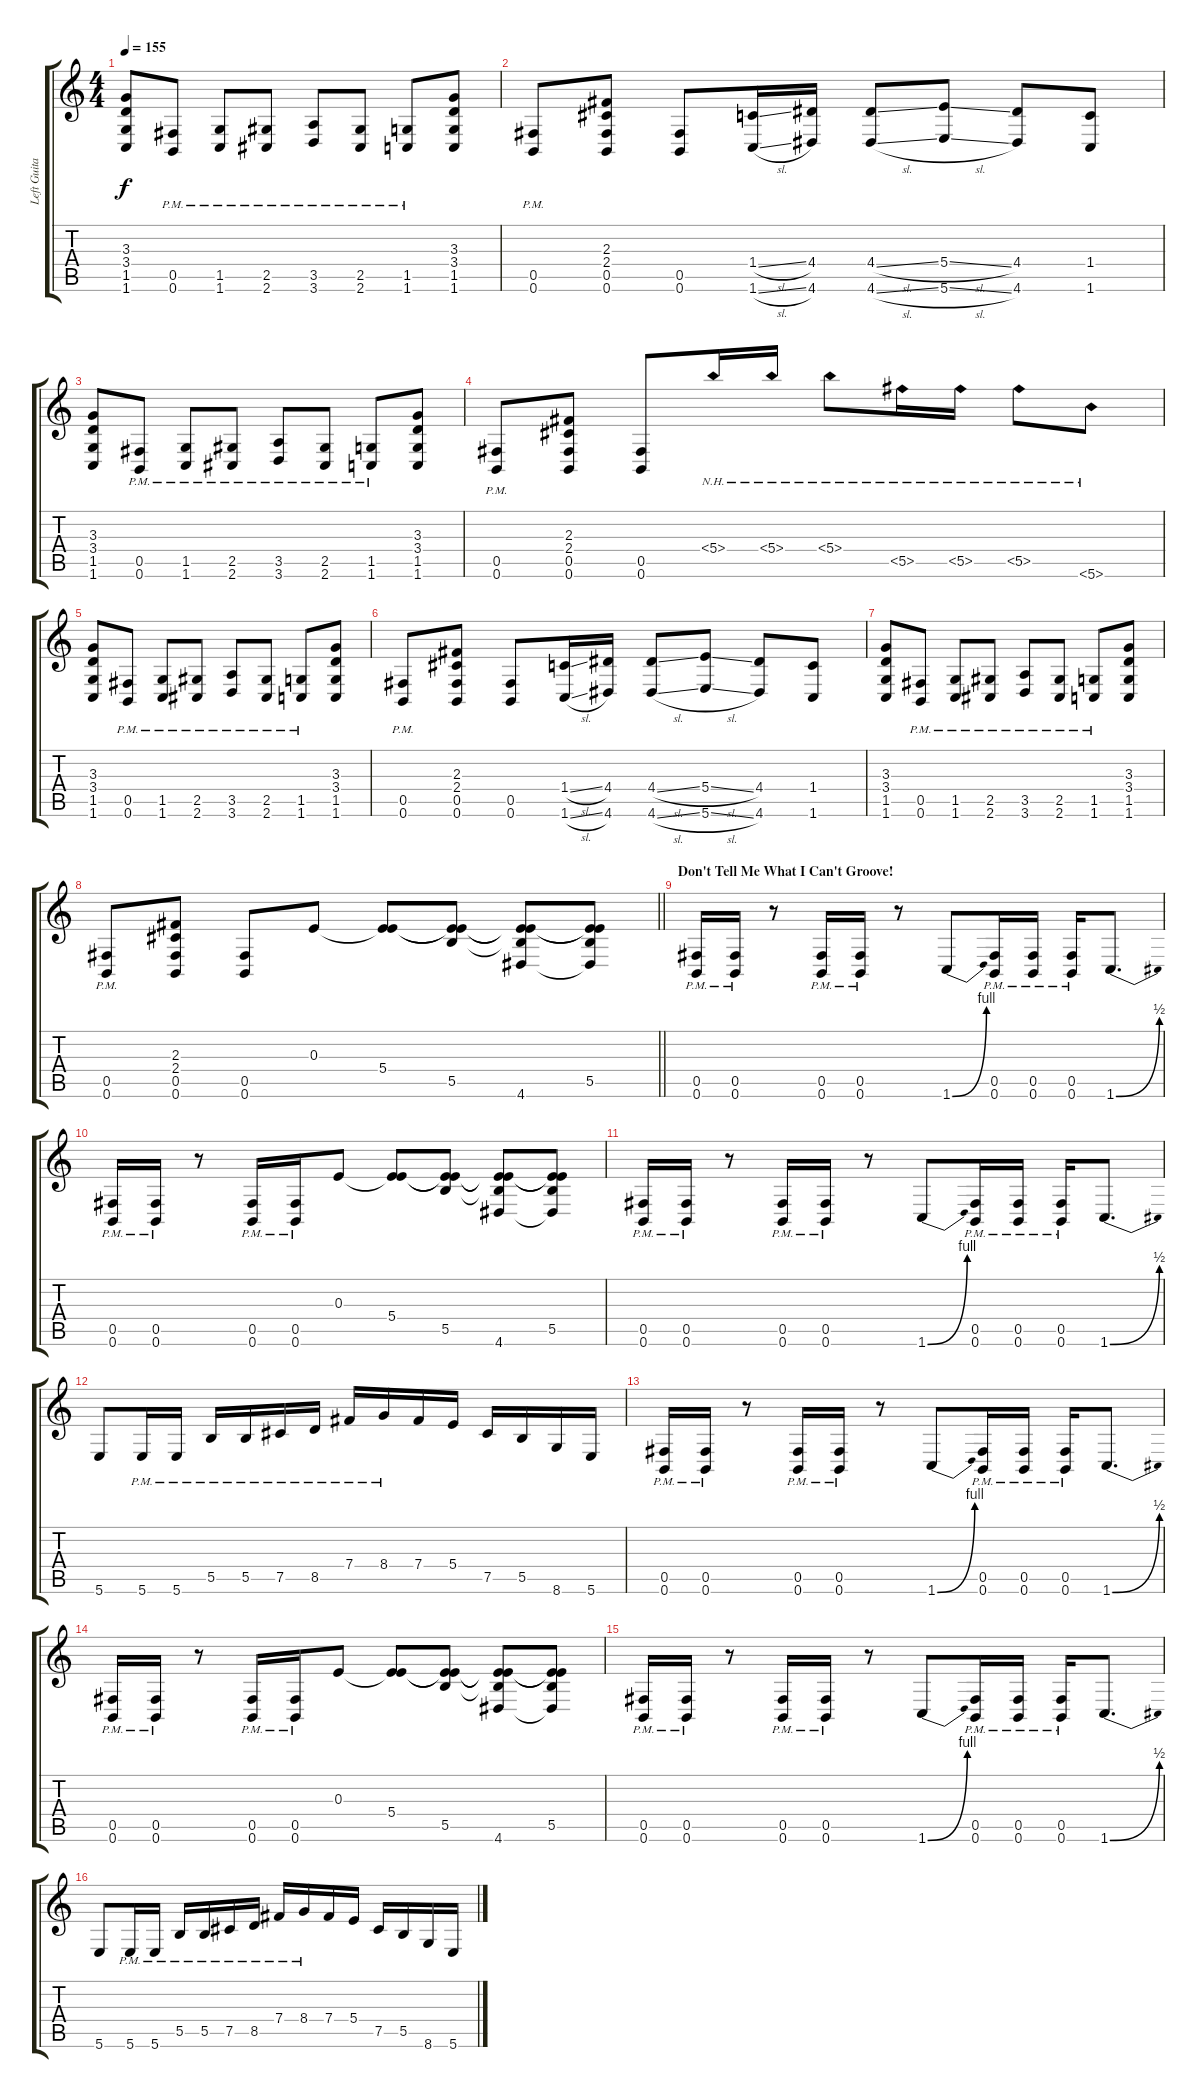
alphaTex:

\track ("Left Guitar" "Left Guita") {instrument distortionguitar}
\staff {score tabs}
\tuning (Db4 Ab3 E3 B2 Gb2 B1) {hide}
\ts (4 4)
\tempo 155
\clef g2
\ks c
(3.3 3.4 1.5 1.6).8{dy f} (0.5{pm} 0.6{pm}).8 (1.5{pm} 1.6{pm}).8 (2.5{pm} 2.6{pm}).8 (3.5{pm} 3.6{pm}).8 (2.5{pm} 2.6{pm}).8 (1.5{pm} 1.6{pm}).8 (3.3 3.4 1.5 1.6).8 |
(0.5{pm} 0.6{pm}).8 (2.3 2.4 0.5 0.6).8 (0.5 0.6).8 (1.4{sl} 1.6{sl}).16 (4.4 4.6).16 (4.4{sl} 4.6{sl}).8 (5.4{sl} 5.6{sl}).8 (4.4 4.6).8 (1.4 1.6).8 |
(3.3 3.4 1.5 1.6).8 (0.5{pm} 0.6{pm}).8 (1.5{pm} 1.6{pm}).8 (2.5{pm} 2.6{pm}).8 (3.5{pm} 3.6{pm}).8 (2.5{pm} 2.6{pm}).8 (1.5{pm} 1.6{pm}).8 (3.3 3.4 1.5 1.6).8 |
(0.5{pm} 0.6{pm}).8 (2.3 2.4 0.5 0.6).8 (0.5 0.6).8 5.4{nh}.16 5.4{nh}.16 5.4{nh}.8 5.5{nh}.16 5.5{nh}.16 5.5{nh}.8 5.6{nh}.8 |
(3.3 3.4 1.5 1.6).8 (0.5{pm} 0.6{pm}).8 (1.5{pm} 1.6{pm}).8 (2.5{pm} 2.6{pm}).8 (3.5{pm} 3.6{pm}).8 (2.5{pm} 2.6{pm}).8 (1.5{pm} 1.6{pm}).8 (3.3 3.4 1.5 1.6).8 |
(0.5{pm} 0.6{pm}).8 (2.3 2.4 0.5 0.6).8 (0.5 0.6).8 (1.4{sl} 1.6{sl}).16 (4.4 4.6).16 (4.4{sl} 4.6{sl}).8 (5.4{sl} 5.6{sl}).8 (4.4 4.6).8 (1.4 1.6).8 |
(3.3 3.4 1.5 1.6).8 (0.5{pm} 0.6{pm}).8 (1.5{pm} 1.6{pm}).8 (2.5{pm} 2.6{pm}).8 (3.5{pm} 3.6{pm}).8 (2.5{pm} 2.6{pm}).8 (1.5{pm} 1.6{pm}).8 (3.3 3.4 1.5 1.6).8 |
\barLineRight lightlight
(0.5{pm} 0.6{pm}).8 (2.3 2.4 0.5 0.6).8 (0.5 0.6).8 0.3.8 (0.3{t} 5.4).8 (0.3{t} 5.4{t} 5.5).8 (0.3{t} 5.4{t} 5.5{t} 4.6).8 (0.3{t} 5.4{t} 5.5 4.6{t}).8 |
\section ("" "Don't Tell Me What I Can't Groove!")
(0.5{pm} 0.6{pm}).16 (0.5{pm} 0.6{pm}).16 r.8 (0.5{pm} 0.6{pm}).16 (0.5{pm} 0.6{pm}).16 r.8 1.6{be (bend 0 0 60 4)}.8 (0.5{pm} 0.6{pm}).16 (0.5{pm} 0.6{pm}).16 (0.5{pm} 0.6{pm}).16 1.6{be (bend 0 0 60 2)}.8{d} |
(0.5{pm} 0.6{pm}).16 (0.5{pm} 0.6{pm}).16 r.8 (0.5{pm} 0.6{pm}).16 (0.5{pm} 0.6{pm}).16 0.3.8 (0.3{t} 5.4).8 (0.3{t} 5.4{t} 5.5).8 (0.3{t} 5.4{t} 5.5{t} 4.6).8 (0.3{t} 5.4{t} 5.5 4.6{t}).8 |
(0.5{pm} 0.6{pm}).16 (0.5{pm} 0.6{pm}).16 r.8 (0.5{pm} 0.6{pm}).16 (0.5{pm} 0.6{pm}).16 r.8 1.6{be (bend 0 0 60 4)}.8 (0.5{pm} 0.6{pm}).16 (0.5{pm} 0.6{pm}).16 (0.5{pm} 0.6{pm}).16 1.6{be (bend 0 0 60 2)}.8{d} |
5.6.8 5.6{pm}.16 5.6{pm}.16 5.5{pm}.16 5.5{pm}.16 7.5{pm}.16 8.5{pm}.16 7.4{pm}.16 8.4{pm}.16 7.4.16 5.4.16 7.5.16 5.5.16 8.6.16 5.6.16 |
(0.5{pm} 0.6{pm}).16 (0.5{pm} 0.6{pm}).16 r.8 (0.5{pm} 0.6{pm}).16 (0.5{pm} 0.6{pm}).16 r.8 1.6{be (bend 0 0 60 4)}.8 (0.5{pm} 0.6{pm}).16 (0.5{pm} 0.6{pm}).16 (0.5{pm} 0.6{pm}).16 1.6{be (bend 0 0 60 2)}.8{d} |
(0.5{pm} 0.6{pm}).16 (0.5{pm} 0.6{pm}).16 r.8 (0.5{pm} 0.6{pm}).16 (0.5{pm} 0.6{pm}).16 0.3.8 (0.3{t} 5.4).8 (0.3{t} 5.4{t} 5.5).8 (0.3{t} 5.4{t} 5.5{t} 4.6).8 (0.3{t} 5.4{t} 5.5 4.6{t}).8 |
(0.5{pm} 0.6{pm}).16 (0.5{pm} 0.6{pm}).16 r.8 (0.5{pm} 0.6{pm}).16 (0.5{pm} 0.6{pm}).16 r.8 1.6{be (bend 0 0 60 4)}.8 (0.5{pm} 0.6{pm}).16 (0.5{pm} 0.6{pm}).16 (0.5{pm} 0.6{pm}).16 1.6{be (bend 0 0 60 2)}.8{d} |
5.6.8 5.6{pm}.16 5.6{pm}.16 5.5{pm}.16 5.5{pm}.16 7.5{pm}.16 8.5{pm}.16 7.4{pm}.16 8.4{pm}.16 7.4.16 5.4.16 7.5.16 5.5.16 8.6.16 5.6.16
